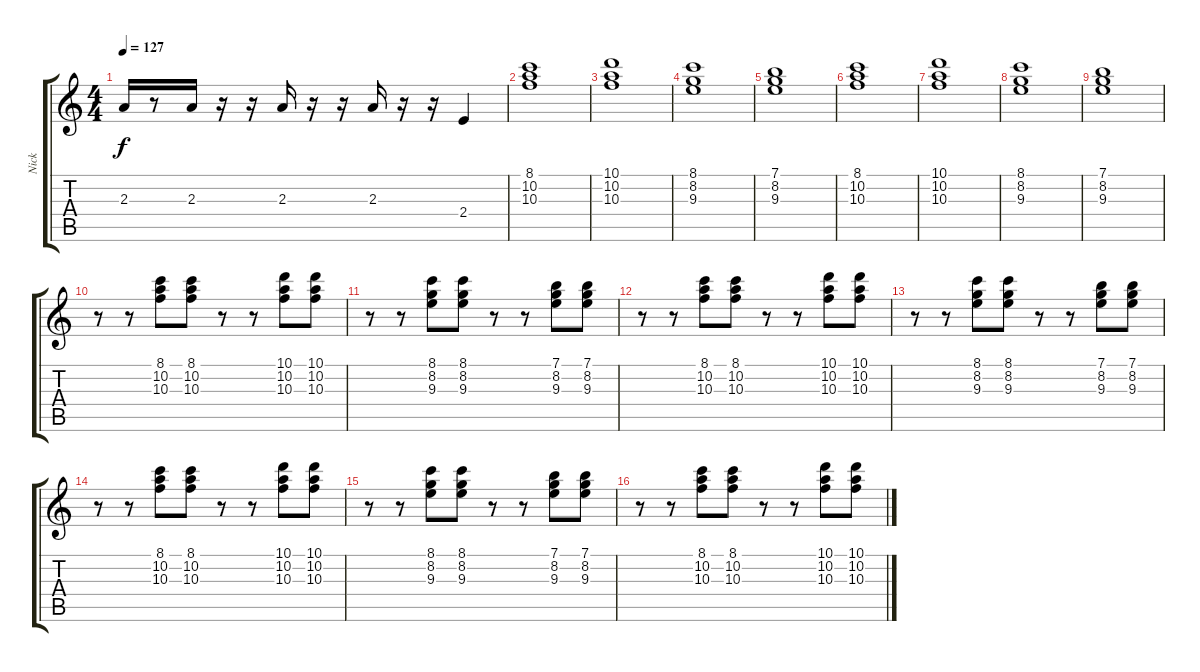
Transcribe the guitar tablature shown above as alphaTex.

\track ("Nick" "Nick") {instrument distortionguitar}
\staff {score tabs}
\tuning (E4 B3 G3 D3 A2 E2) {hide}
\ts (4 4)
\tempo 127
\clef g2
\ks c
2.3.16{dy f} r.8 2.3.16 r.16 r.16 2.3.16 r.16 r.16 2.3.16 r.16 r.16 2.4.4 |
(8.1 10.2 10.3).1 |
(10.1 10.2 10.3).1 |
(8.1 8.2 9.3).1 |
(7.1 8.2 9.3).1 |
(8.1 10.2 10.3).1 |
(10.1 10.2 10.3).1 |
(8.1 8.2 9.3).1 |
(7.1 8.2 9.3).1 |
r.8 r.8 (8.1 10.2 10.3).8 (8.1 10.2 10.3).8 r.8 r.8 (10.1 10.2 10.3).8 (10.1 10.2 10.3).8 |
r.8 r.8 (8.1 8.2 9.3).8 (8.1 8.2 9.3).8 r.8 r.8 (7.1 8.2 9.3).8 (7.1 8.2 9.3).8 |
r.8 r.8 (8.1 10.2 10.3).8 (8.1 10.2 10.3).8 r.8 r.8 (10.1 10.2 10.3).8 (10.1 10.2 10.3).8 |
r.8 r.8 (8.1 8.2 9.3).8 (8.1 8.2 9.3).8 r.8 r.8 (7.1 8.2 9.3).8 (7.1 8.2 9.3).8 |
r.8 r.8 (8.1 10.2 10.3).8 (8.1 10.2 10.3).8 r.8 r.8 (10.1 10.2 10.3).8 (10.1 10.2 10.3).8 |
r.8 r.8 (8.1 8.2 9.3).8 (8.1 8.2 9.3).8 r.8 r.8 (7.1 8.2 9.3).8 (7.1 8.2 9.3).8 |
r.8 r.8 (8.1 10.2 10.3).8 (8.1 10.2 10.3).8 r.8 r.8 (10.1 10.2 10.3).8 (10.1 10.2 10.3).8
